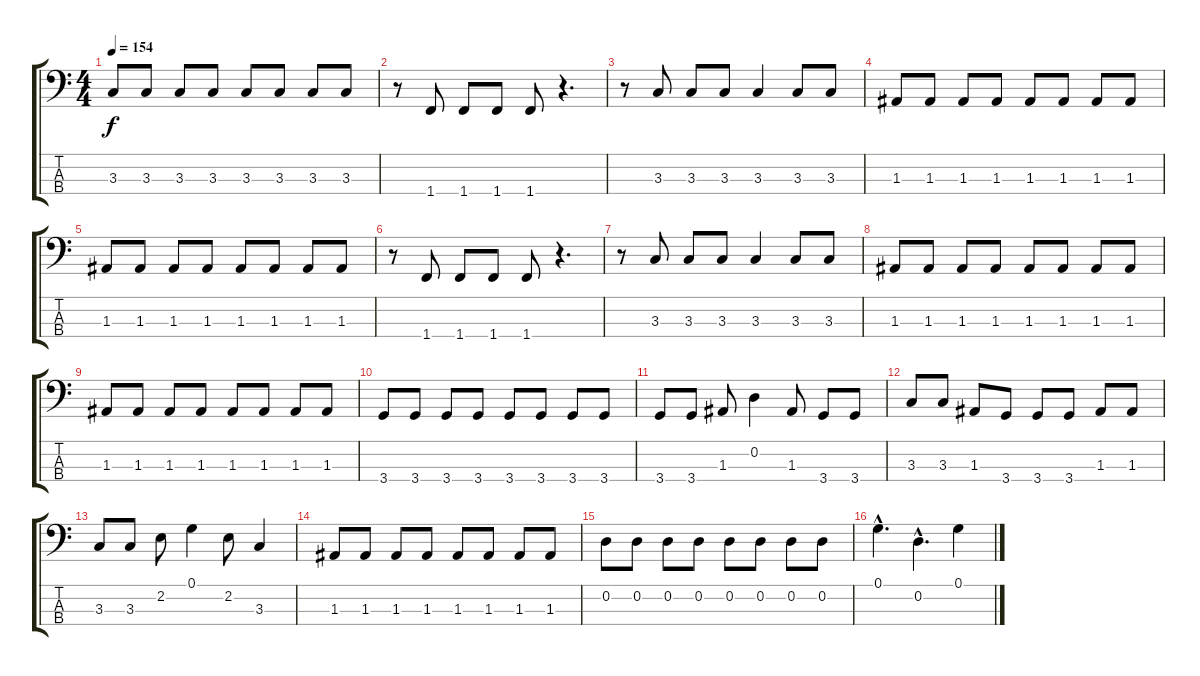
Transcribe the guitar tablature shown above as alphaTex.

\track "" {instrument electricbassfinger}
\staff {score tabs}
\tuning (G2 D2 A1 E1) {hide}
\ts (4 4)
\tempo 154
\clef f4
\ks c
3.3.8{dy f} 3.3.8 3.3.8 3.3.8 3.3.8 3.3.8 3.3.8 3.3.8 |
r.8 1.4.8 1.4.8 1.4.8 1.4.8 r.4{d} |
r.8 3.3.8 3.3.8 3.3.8 3.3.4 3.3.8 3.3.8 |
1.3.8 1.3.8 1.3.8 1.3.8 1.3.8 1.3.8 1.3.8 1.3.8 |
1.3.8 1.3.8 1.3.8 1.3.8 1.3.8 1.3.8 1.3.8 1.3.8 |
r.8 1.4.8 1.4.8 1.4.8 1.4.8 r.4{d} |
r.8 3.3.8 3.3.8 3.3.8 3.3.4 3.3.8 3.3.8 |
1.3.8 1.3.8 1.3.8 1.3.8 1.3.8 1.3.8 1.3.8 1.3.8 |
1.3.8 1.3.8 1.3.8 1.3.8 1.3.8 1.3.8 1.3.8 1.3.8 |
3.4.8 3.4.8 3.4.8 3.4.8 3.4.8 3.4.8 3.4.8 3.4.8 |
3.4.8 3.4.8 1.3.8 0.2.4 1.3.8 3.4.8 3.4.8 |
3.3.8 3.3.8 1.3.8 3.4.8 3.4.8 3.4.8 1.3.8 1.3.8 |
3.3.8 3.3.8 2.2.8 0.1.4 2.2.8 3.3.4 |
1.3.8 1.3.8 1.3.8 1.3.8 1.3.8 1.3.8 1.3.8 1.3.8 |
0.2.8 0.2.8 0.2.8 0.2.8 0.2.8 0.2.8 0.2.8 0.2.8 |
0.1{hac}.4{d} 0.2{hac}.4{d} 0.1.4
